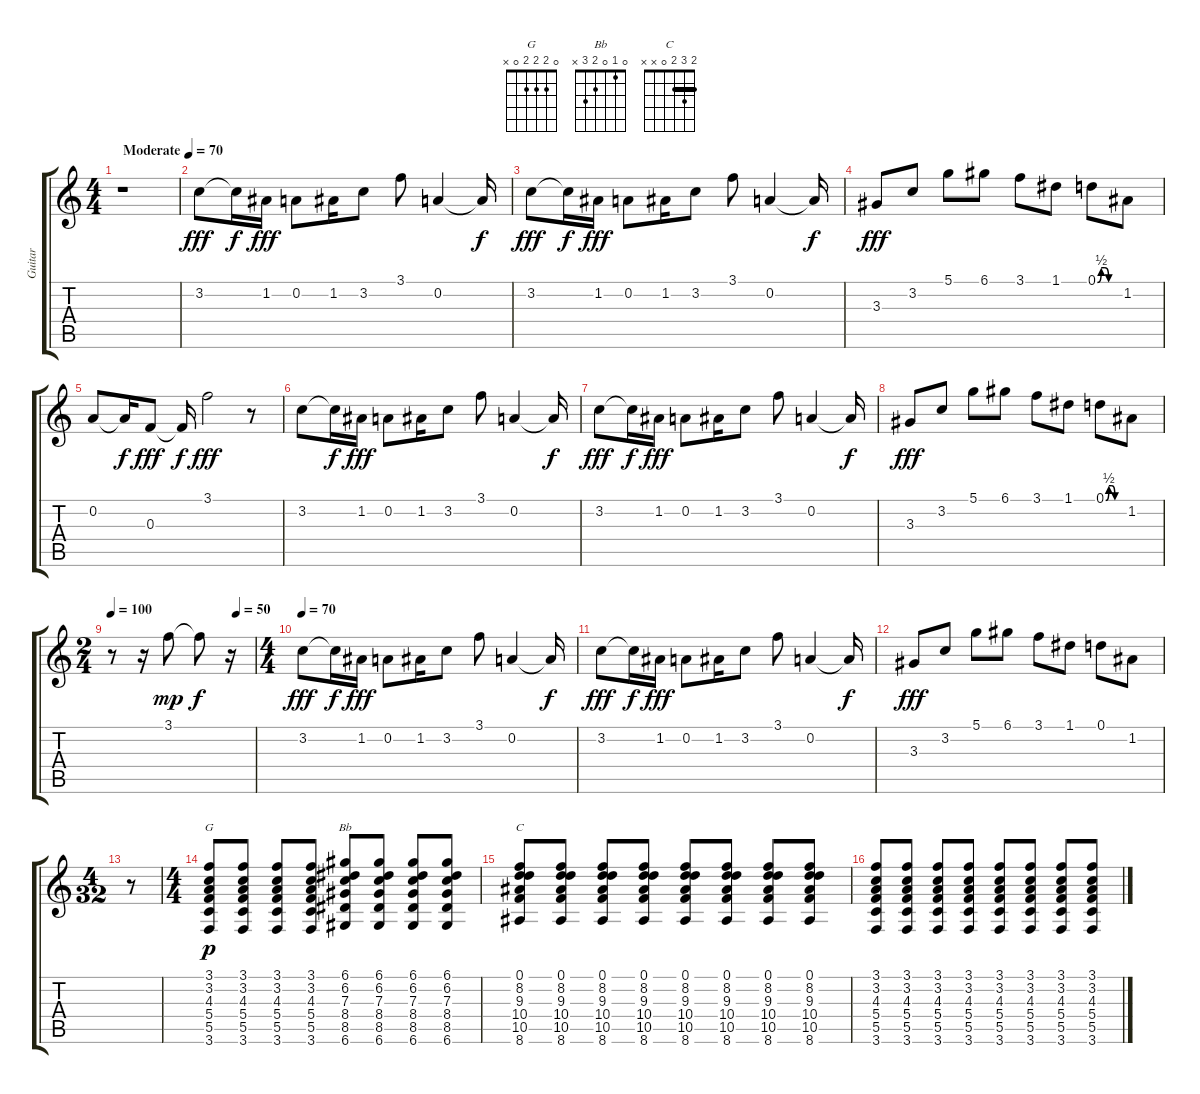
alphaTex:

\track ("Guitar" "Guitar") {instrument electricguitarjazz}
\staff {score tabs}
\tuning (D4 A3 F3 C3 G2 D2) {hide}
\chord ("G" 0 2 2 2 0 x)
\chord ("Bb" 0 1 0 2 3 x)
\chord ("C" 2 3 2 0 x x) {barre 2}
\ts (4 4)
\tempo (70 "Moderate")
\clef g2
\ks c
r.1{dy fff instrument electricguitarjazz} |
3.2.8 3.2{t}.16{dy f} 1.2.16{dy fff} 0.2.8 1.2.16 3.2.8 3.1.8 0.2.4 0.2{t}.16{dy f} |
3.2.8{dy fff} 3.2{t}.16{dy f} 1.2.16{dy fff} 0.2.8 1.2.16 3.2.8 3.1.8 0.2.4 0.2{t}.16{dy f} |
3.3.8{dy fff} 3.2.8 5.1.8 6.1.8 3.1.8 1.1.8 0.1{be (custom 0 0 10 2 20 2 30 0 60 0)}.8 1.2.8 |
0.2.8 0.2{t}.16{dy f} 0.3.8{dy fff} 0.3{t}.16{dy f} 3.1.2{dy fff} r.8 |
3.2.8 3.2{t}.16{dy f} 1.2.16{dy fff} 0.2.8 1.2.16 3.2.8 3.1.8 0.2.4 0.2{t}.16{dy f} |
3.2.8{dy fff} 3.2{t}.16{dy f} 1.2.16{dy fff} 0.2.8 1.2.16 3.2.8 3.1.8 0.2.4 0.2{t}.16{dy f} |
3.3.8{dy fff} 3.2.8 5.1.8 6.1.8 3.1.8 1.1.8 0.1{be (custom 0 0 10 2 20 2 30 0 60 0)}.8 1.2.8 |
\ts (2 4)
\tempo 100
\tempo (50 0.875)
r.8 r.16 3.1.8{dy mp} 3.1{t}.8{dy f} r.16 |
\ts (4 4)
\tempo 70
3.2.8{dy fff} 3.2{t}.16{dy f} 1.2.16{dy fff} 0.2.8 1.2.16 3.2.8 3.1.8 0.2.4 0.2{t}.16{dy f} |
3.2.8{dy fff} 3.2{t}.16{dy f} 1.2.16{dy fff} 0.2.8 1.2.16 3.2.8 3.1.8 0.2.4 0.2{t}.16{dy f} |
3.3.8{dy fff} 3.2.8 5.1.8 6.1.8 3.1.8 1.1.8 0.1.8 1.2.8 |
\ts (4 32)
r.8 |
\ts (4 4)
(3.1 3.2 4.3 5.4 5.5 3.6).8{ch "G" dy p} (3.1 3.2 4.3 5.4 5.5 3.6).8 (3.1 3.2 4.3 5.4 5.5 3.6).8 (3.1 3.2 4.3 5.4 5.5 3.6).8 (6.1 6.2 7.3 8.4 8.5 6.6).8{ch "Bb"} (6.1 6.2 7.3 8.4 8.5 6.6).8 (6.1 6.2 7.3 8.4 8.5 6.6).8 (6.1 6.2 7.3 8.4 8.5 6.6).8 |
(0.1 8.2 9.3 10.4 10.5 8.6).8{ch "C"} (0.1 8.2 9.3 10.4 10.5 8.6).8 (0.1 8.2 9.3 10.4 10.5 8.6).8 (0.1 8.2 9.3 10.4 10.5 8.6).8 (0.1 8.2 9.3 10.4 10.5 8.6).8 (0.1 8.2 9.3 10.4 10.5 8.6).8 (0.1 8.2 9.3 10.4 10.5 8.6).8 (0.1 8.2 9.3 10.4 10.5 8.6).8 |
(3.1 3.2 4.3 5.4 5.5 3.6).8 (3.1 3.2 4.3 5.4 5.5 3.6).8 (3.1 3.2 4.3 5.4 5.5 3.6).8 (3.1 3.2 4.3 5.4 5.5 3.6).8 (3.1 3.2 4.3 5.4 5.5 3.6).8 (3.1 3.2 4.3 5.4 5.5 3.6).8 (3.1 3.2 4.3 5.4 5.5 3.6).8 (3.1 3.2 4.3 5.4 5.5 3.6).8
